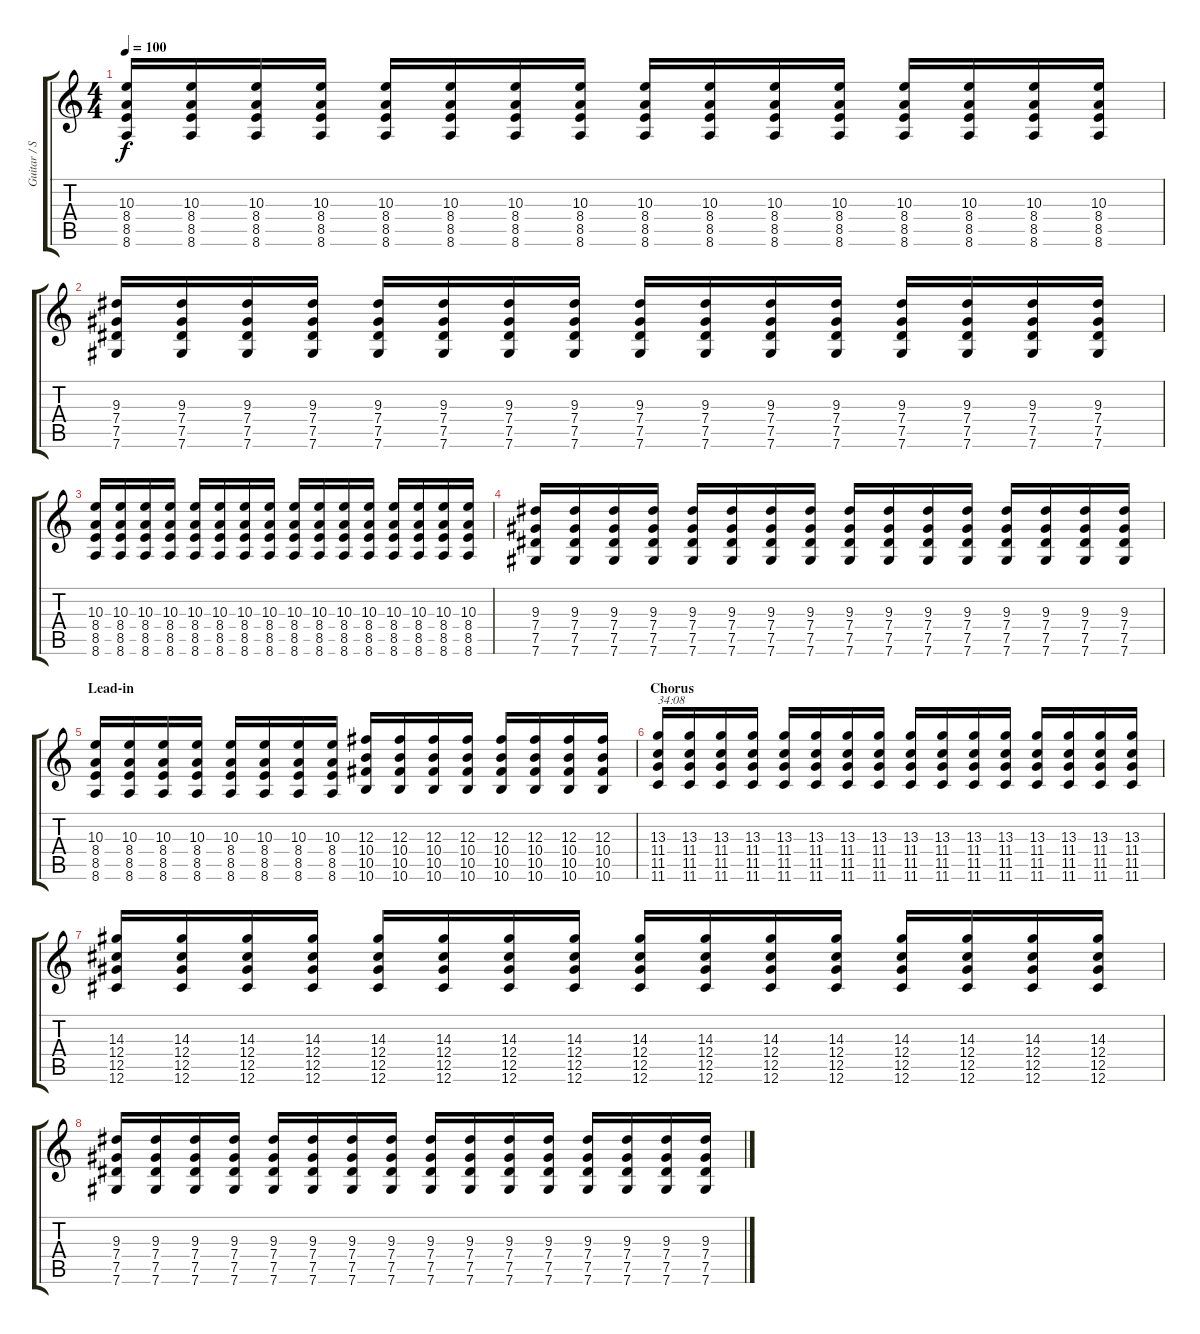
\track ("Guitar / Stef Carpenter" "Guitar / S") {instrument distortionguitar}
\staff {score tabs}
\tuning (Eb4 Bb3 Gb3 Db3 Ab2 Db2) {hide}
\ts (4 4)
\tempo 100
\clef g2
\ks c
(10.3 8.4 8.5 8.6).16{dy f} (10.3 8.4 8.5 8.6).16 (10.3 8.4 8.5 8.6).16 (10.3 8.4 8.5 8.6).16 (10.3 8.4 8.5 8.6).16 (10.3 8.4 8.5 8.6).16 (10.3 8.4 8.5 8.6).16 (10.3 8.4 8.5 8.6).16 (10.3 8.4 8.5 8.6).16 (10.3 8.4 8.5 8.6).16 (10.3 8.4 8.5 8.6).16 (10.3 8.4 8.5 8.6).16 (10.3 8.4 8.5 8.6).16 (10.3 8.4 8.5 8.6).16 (10.3 8.4 8.5 8.6).16 (10.3 8.4 8.5 8.6).16 |
(9.3 7.4 7.5 7.6).16 (9.3 7.4 7.5 7.6).16 (9.3 7.4 7.5 7.6).16 (9.3 7.4 7.5 7.6).16 (9.3 7.4 7.5 7.6).16 (9.3 7.4 7.5 7.6).16 (9.3 7.4 7.5 7.6).16 (9.3 7.4 7.5 7.6).16 (9.3 7.4 7.5 7.6).16 (9.3 7.4 7.5 7.6).16 (9.3 7.4 7.5 7.6).16 (9.3 7.4 7.5 7.6).16 (9.3 7.4 7.5 7.6).16 (9.3 7.4 7.5 7.6).16 (9.3 7.4 7.5 7.6).16 (9.3 7.4 7.5 7.6).16 |
(10.3 8.4 8.5 8.6).16 (10.3 8.4 8.5 8.6).16 (10.3 8.4 8.5 8.6).16 (10.3 8.4 8.5 8.6).16 (10.3 8.4 8.5 8.6).16 (10.3 8.4 8.5 8.6).16 (10.3 8.4 8.5 8.6).16 (10.3 8.4 8.5 8.6).16 (10.3 8.4 8.5 8.6).16 (10.3 8.4 8.5 8.6).16 (10.3 8.4 8.5 8.6).16 (10.3 8.4 8.5 8.6).16 (10.3 8.4 8.5 8.6).16 (10.3 8.4 8.5 8.6).16 (10.3 8.4 8.5 8.6).16 (10.3 8.4 8.5 8.6).16 |
(9.3 7.4 7.5 7.6).16 (9.3 7.4 7.5 7.6).16 (9.3 7.4 7.5 7.6).16 (9.3 7.4 7.5 7.6).16 (9.3 7.4 7.5 7.6).16 (9.3 7.4 7.5 7.6).16 (9.3 7.4 7.5 7.6).16 (9.3 7.4 7.5 7.6).16 (9.3 7.4 7.5 7.6).16 (9.3 7.4 7.5 7.6).16 (9.3 7.4 7.5 7.6).16 (9.3 7.4 7.5 7.6).16 (9.3 7.4 7.5 7.6).16 (9.3 7.4 7.5 7.6).16 (9.3 7.4 7.5 7.6).16 (9.3 7.4 7.5 7.6).16 |
\section ("" "Lead-in")
(10.3 8.4 8.5 8.6).16 (10.3 8.4 8.5 8.6).16 (10.3 8.4 8.5 8.6).16 (10.3 8.4 8.5 8.6).16 (10.3 8.4 8.5 8.6).16 (10.3 8.4 8.5 8.6).16 (10.3 8.4 8.5 8.6).16 (10.3 8.4 8.5 8.6).16 (12.3 10.4 10.5 10.6).16 (12.3 10.4 10.5 10.6).16 (12.3 10.4 10.5 10.6).16 (12.3 10.4 10.5 10.6).16 (12.3 10.4 10.5 10.6).16 (12.3 10.4 10.5 10.6).16 (12.3 10.4 10.5 10.6).16 (12.3 10.4 10.5 10.6).16 |
\section ("" "Chorus")
(13.3 11.4 11.5 11.6).16{txt "34:08"} (13.3 11.4 11.5 11.6).16 (13.3 11.4 11.5 11.6).16 (13.3 11.4 11.5 11.6).16 (13.3 11.4 11.5 11.6).16 (13.3 11.4 11.5 11.6).16 (13.3 11.4 11.5 11.6).16 (13.3 11.4 11.5 11.6).16 (13.3 11.4 11.5 11.6).16 (13.3 11.4 11.5 11.6).16 (13.3 11.4 11.5 11.6).16 (13.3 11.4 11.5 11.6).16 (13.3 11.4 11.5 11.6).16 (13.3 11.4 11.5 11.6).16 (13.3 11.4 11.5 11.6).16 (13.3 11.4 11.5 11.6).16 |
(14.3 12.4 12.5 12.6).16 (14.3 12.4 12.5 12.6).16 (14.3 12.4 12.5 12.6).16 (14.3 12.4 12.5 12.6).16 (14.3 12.4 12.5 12.6).16 (14.3 12.4 12.5 12.6).16 (14.3 12.4 12.5 12.6).16 (14.3 12.4 12.5 12.6).16 (14.3 12.4 12.5 12.6).16 (14.3 12.4 12.5 12.6).16 (14.3 12.4 12.5 12.6).16 (14.3 12.4 12.5 12.6).16 (14.3 12.4 12.5 12.6).16 (14.3 12.4 12.5 12.6).16 (14.3 12.4 12.5 12.6).16 (14.3 12.4 12.5 12.6).16 |
(9.3 7.4 7.5 7.6).16 (9.3 7.4 7.5 7.6).16 (9.3 7.4 7.5 7.6).16 (9.3 7.4 7.5 7.6).16 (9.3 7.4 7.5 7.6).16 (9.3 7.4 7.5 7.6).16 (9.3 7.4 7.5 7.6).16 (9.3 7.4 7.5 7.6).16 (9.3 7.4 7.5 7.6).16 (9.3 7.4 7.5 7.6).16 (9.3 7.4 7.5 7.6).16 (9.3 7.4 7.5 7.6).16 (9.3 7.4 7.5 7.6).16 (9.3 7.4 7.5 7.6).16 (9.3 7.4 7.5 7.6).16 (9.3 7.4 7.5 7.6).16
